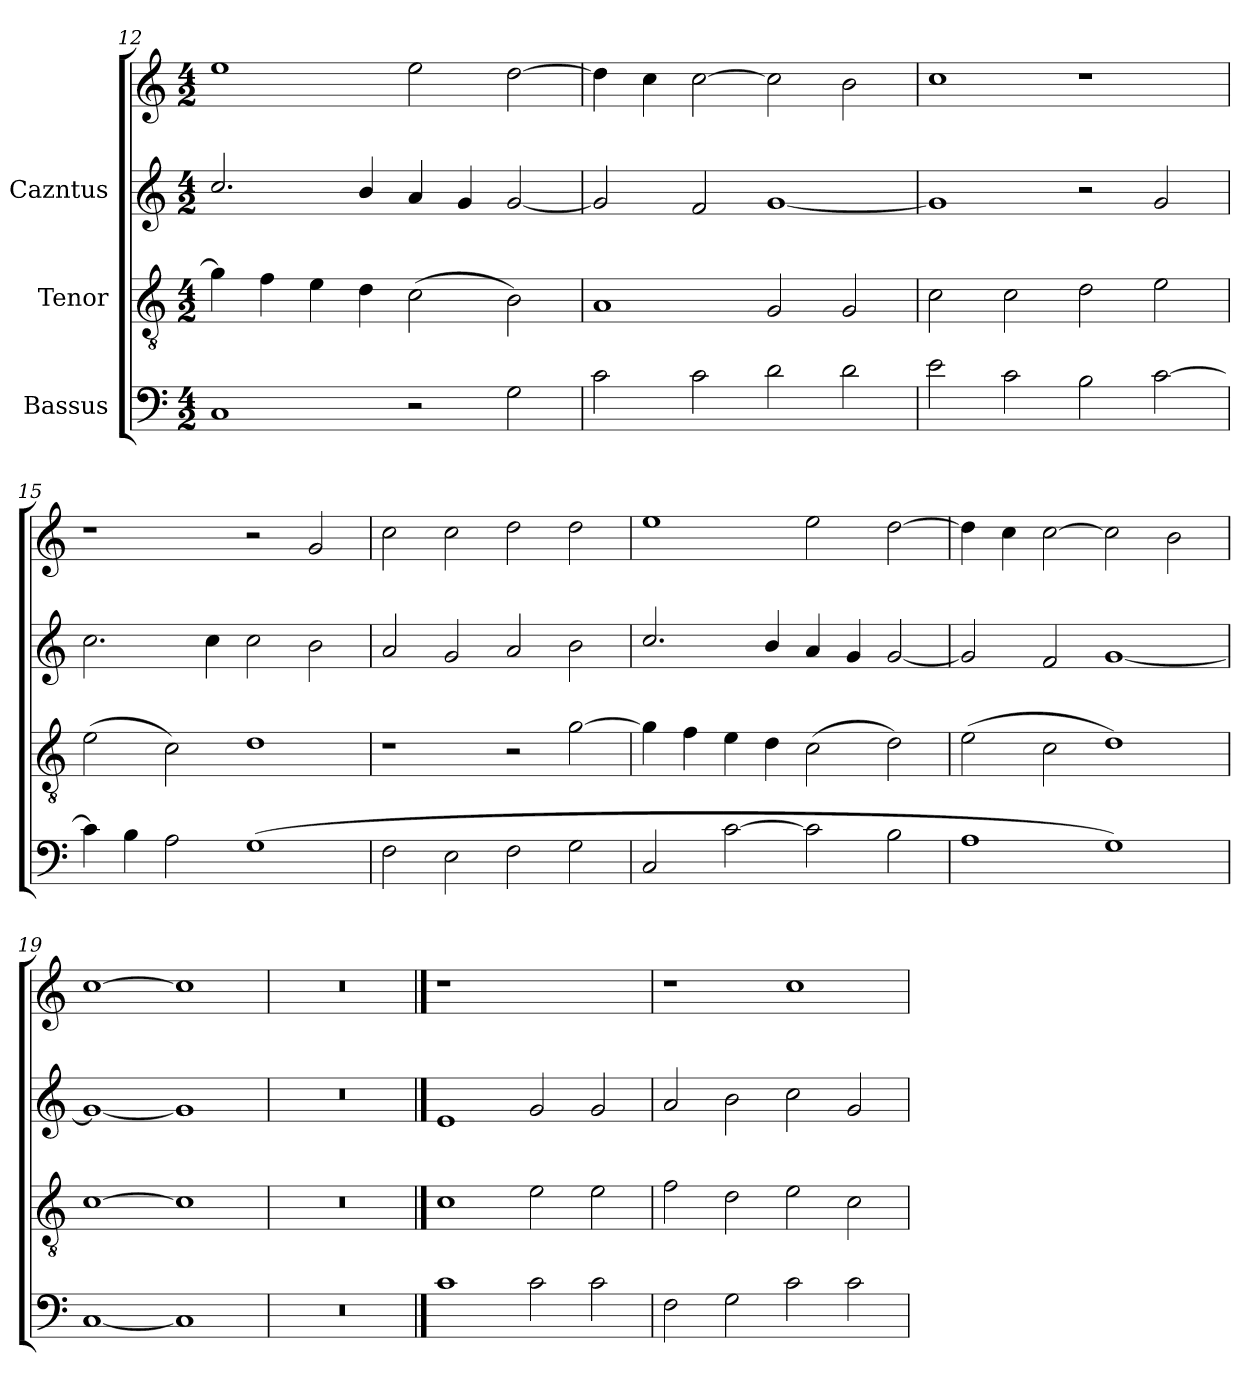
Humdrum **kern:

**kern	**kern	**kern	**kern
*part3	*part2	*part1	*part1
*staff4	*staff3	*staff2	*staff1
*I"Bassus	*I"Tenor	*I"Cazntus	*
*clefF4	*clefGv2	*clefG2	*clefG2
*M4/2	*M4/2	*M4/2	*M4/2
=12	=12	=12	=12
1C	4g\]	2.cc/	1ee
.	4f\	.	.
.	4e\	.	.
.	4d\	4b/	.
2r	(>2c\	4a/	2ee\
.	.	4g/	.
2G\	2B\)	[<2g/	[>2dd\
=13	=13	=13	=13
2c\	1A	2g/]	4dd\]
.	.	.	4cc\
2c\	.	2f/	[>2cc\
2d\	2G/	[<1g	2cc\]
2d\	2G/	.	2b\
!!LO:PB:g=z
=14	=14	=14	=14
2e\	2c\	1g]	1cc
2c\	2c\	.	.
2B\	2d\	2r	1r
[>2c\	2e\	2g/	.
=15	=15	=15	=15
4c\]	(>2e\	2.cc\	1r
4B\	.	.	.
2A\	2c\)	.	.
.	.	4cc\	.
(>1G	1d	2cc\	2r
.	.	2b\	2g/
=16	=16	=16	=16
2F\	1r	2a/	2cc\
2E\	.	2g/	2cc\
2F\	2r	2a/	2dd\
2G\	[>2g\	2b\	2dd\
=17	=17	=17	=17
2C/	4g\]	2.cc/	1ee
.	4f\	.	.
[>2c\	4e\	.	.
.	4d\	4b/	.
2c\]	(>2c\	4a/	2ee\
.	.	4g/	.
2B\	2d\)	[<2g/	[>2dd\
!!LO:LB:g=z
=18	=18	=18	=18
1A	(>2e\	2g/]	4dd\]
.	.	.	4cc\
.	2c\	2f/	[>2cc\
1G)	1d)	[<1g	2cc\]
.	.	.	2b\
=19	=19	=19	=19
[<1C	[>1c	1g_<	[>1cc
1C]	1c]	1g]	1cc]
=20!|	=20!|	=20!|	=20!|
0r	0r	0r	0r
==21	==21	==21	==21
1c	1c	1e	1r
2c\	2e\	2g/	1ryy
2c\	2e\	2g/	.
!!LO:LB:g=z
=22	=22	=22	=22
2F\	2f\	2a/	1r
2G\	2d\	2b\	.
2c\	2e\	2cc\	1cc
2c\	2c\	2g/	.
=	=	=	=
*-	*-	*-	*-
